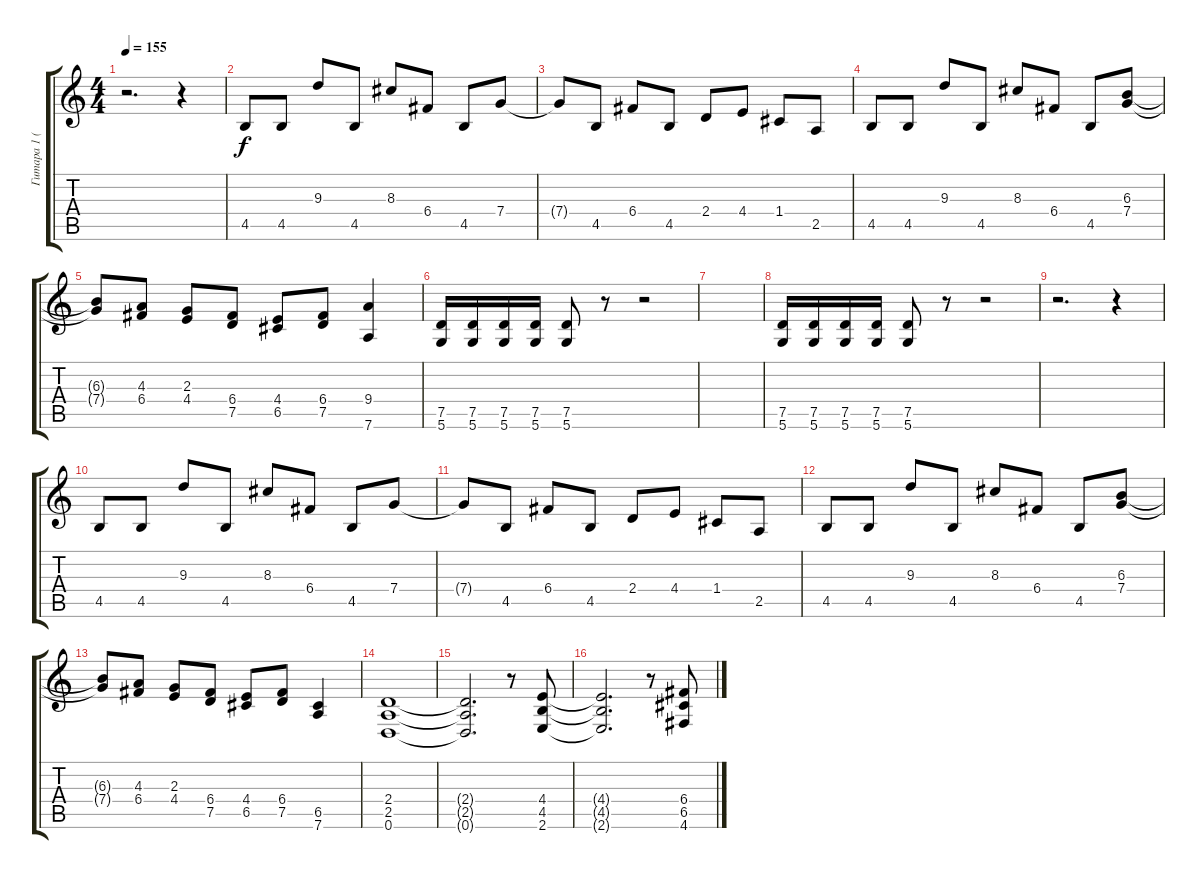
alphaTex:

\track ("Гитара 1 (1)" "Гитара 1 (") {instrument distortionguitar}
\staff {score tabs}
\tuning (D4 A3 F3 C3 G2 D2) {hide}
\ts (4 4)
\tempo 155
\clef g2
\ks c
r.2{d dy f} r.4 |
4.5.8 4.5.8 9.3.8 4.5.8 8.3.8 6.4.8 4.5.8 7.4.8 |
7.4{t}.8 4.5.8 6.4.8 4.5.8 2.4.8 4.4.8 1.4.8 2.5.8 |
4.5.8 4.5.8 9.3.8 4.5.8 8.3.8 6.4.8 4.5.8 (6.3 7.4).8 |
(6.3{t} 7.4{t}).8 (4.3 6.4).8 (2.3 4.4).8 (6.4 7.5).8 (4.4 6.5).8 (6.4 7.5).8 (9.4 7.6).4 |
(7.5 5.6).16 (7.5 5.6).16 (7.5 5.6).16 (7.5 5.6).16 (7.5 5.6).8 r.8 r.2 |
|
(7.5 5.6).16 (7.5 5.6).16 (7.5 5.6).16 (7.5 5.6).16 (7.5 5.6).8 r.8 r.2 |
r.2{d} r.4 |
4.5.8 4.5.8 9.3.8 4.5.8 8.3.8 6.4.8 4.5.8 7.4.8 |
7.4{t}.8 4.5.8 6.4.8 4.5.8 2.4.8 4.4.8 1.4.8 2.5.8 |
4.5.8 4.5.8 9.3.8 4.5.8 8.3.8 6.4.8 4.5.8 (6.3 7.4).8 |
(6.3{t} 7.4{t}).8 (4.3 6.4).8 (2.3 4.4).8 (6.4 7.5).8 (4.4 6.5).8 (6.4 7.5).8 (6.5 7.6).4 |
(2.4 2.5 0.6).1 |
(2.4{t} 2.5{t} 0.6{t}).2{d} r.8 (4.4 4.5 2.6).8 |
(4.4{t} 4.5{t} 2.6{t}).2{d} r.8 (6.4 6.5 4.6).8
